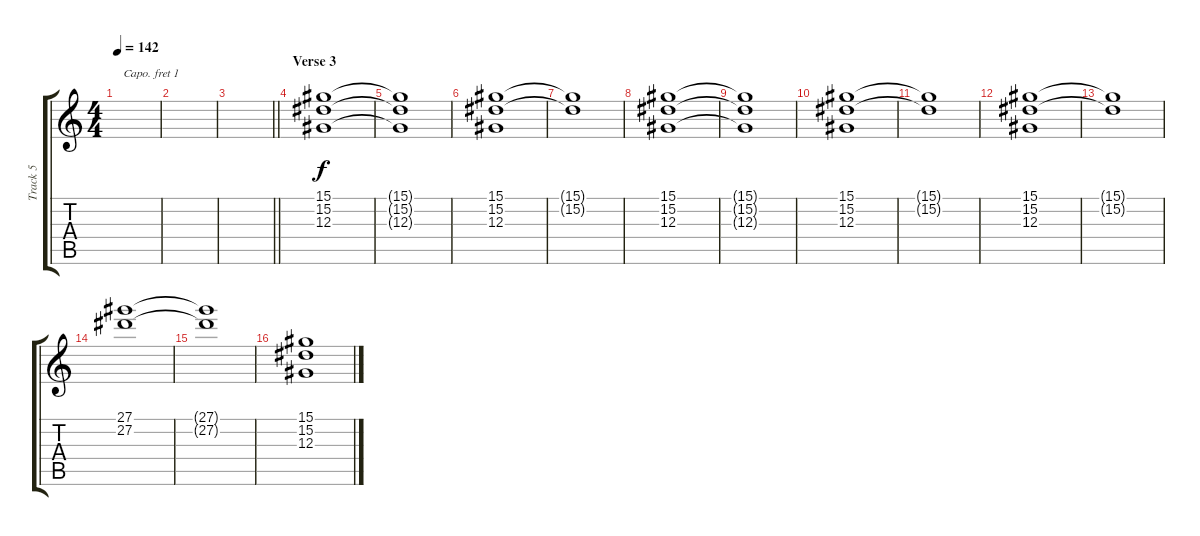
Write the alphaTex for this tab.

\track ("Track 5" "Track 5") {instrument rockorgan}
\staff {score tabs}
\capo 1
\tuning (E4 B3 G3 D3 A2 E2) {hide}
\ts (4 4)
\tempo 142
\clef g2
\ks c
|
|
\barLineRight lightlight
|
\section ("" "Verse 3")
(15.1 15.2 12.3).1 |
(15.1{t} 15.2{t} 12.3{t}).1 |
(15.1 15.2 12.3).1 |
(15.1{t} 15.2{t}).1 |
(15.1 15.2 12.3).1 |
(15.1{t} 15.2{t} 12.3{t}).1 |
(15.1 15.2 12.3).1 |
(15.1{t} 15.2{t}).1 |
(15.1 15.2 12.3).1 |
(15.1{t} 15.2{t}).1 |
(27.1 27.2).1 |
(27.1{t} 27.2{t}).1 |
(15.1 15.2 12.3).1
